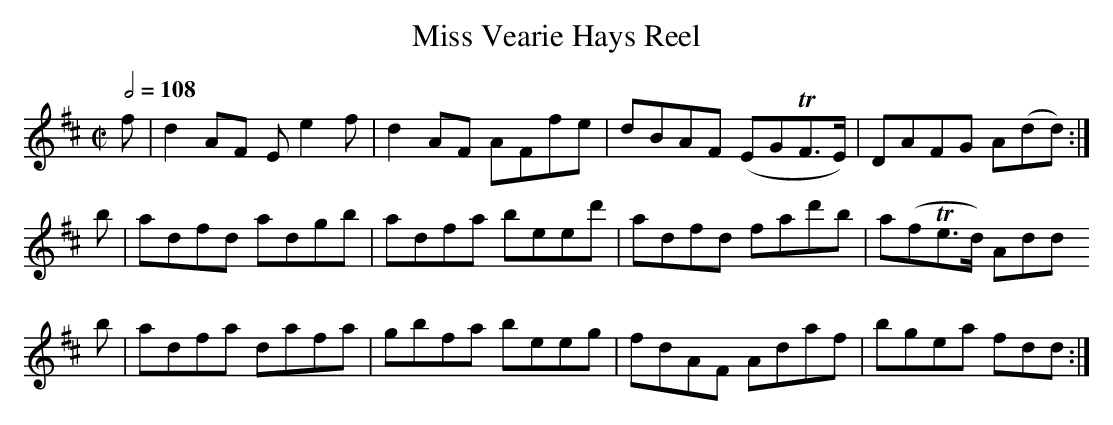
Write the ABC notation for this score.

X:1
T:Miss Vearie Hays Reel
M:C|
L:1/8
Q:1/2=108
K:D
f|d2AF Ee2f|d2AF AFfe |dBAF (EGTF>E)|DAFG     A(dd):|
b|adfd adgb|adfa beed'|adfd fad'b   |a(fTe>d) Add
b|adfa dafa|gbfa beeg |fdAF Adaf    |bgea     fdd  :|
